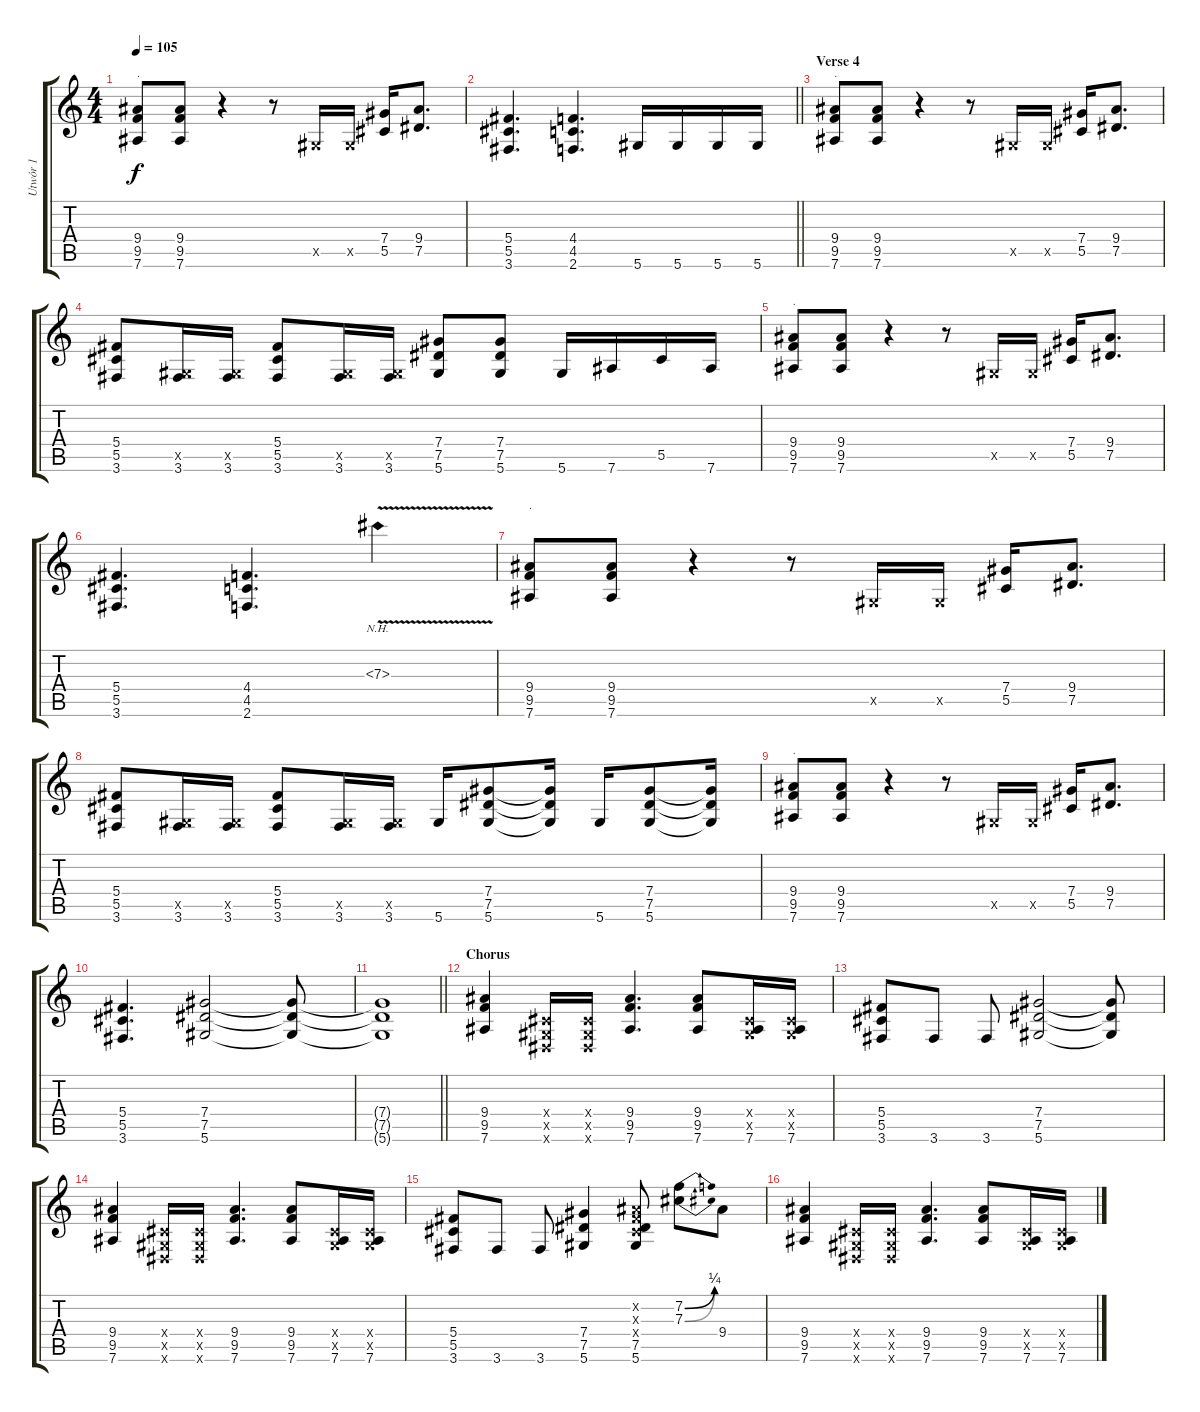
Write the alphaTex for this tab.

\track ("Utwór 1" "Utwór 1") {instrument overdrivenguitar}
\staff {score tabs}
\tuning (Eb4 Bb3 Gb3 Db3 Ab2 Eb2) {hide}
\ts (4 4)
\tempo 105
\clef g2
\ks c
(9.4 9.5 7.6).8{txt "." dy f} (9.4 9.5 7.6).8 r.4 r.8 0.5{x}.16 0.5{x}.16 (7.4 5.5).16 (9.4 7.5).8{d} |
\barLineRight lightlight
(5.4 5.5 3.6).4{d} (4.4 4.5 2.6).4{d} 5.6.16 5.6.16 5.6.16 5.6.16 |
\section ("" "Verse 4")
(9.4 9.5 7.6).8{txt "."} (9.4 9.5 7.6).8 r.4 r.8 0.5{x}.16 0.5{x}.16 (7.4 5.5).16 (9.4 7.5).8{d} |
(5.4 5.5 3.6).8 (0.5{x} 3.6).16 (0.5{x} 3.6).16 (5.4 5.5 3.6).8 (0.5{x} 3.6).16 (0.5{x} 3.6).16 (7.4 7.5 5.6).8 (7.4 7.5 5.6).8 5.6.16 7.6.16 5.5.16 7.6.16 |
(9.4 9.5 7.6).8{txt "."} (9.4 9.5 7.6).8 r.4 r.8 0.5{x}.16 0.5{x}.16 (7.4 5.5).16 (9.4 7.5).8{d} |
(5.4 5.5 3.6).4{d} (4.4 4.5 2.6).4{d} 7.3{nh v}.4 |
(9.4 9.5 7.6).8{txt "."} (9.4 9.5 7.6).8 r.4 r.8 0.5{x}.16 0.5{x}.16 (7.4 5.5).16 (9.4 7.5).8{d} |
(5.4 5.5 3.6).8 (0.5{x} 3.6).16 (0.5{x} 3.6).16 (5.4 5.5 3.6).8 (0.5{x} 3.6).16 (0.5{x} 3.6).16 5.6.16 (7.4 7.5 5.6).8 (7.4{t} 7.5{t} 5.6{t}).16 5.6.16 (7.4 7.5 5.6).8 (7.4{t} 7.5{t} 5.6{t}).16 |
(9.4 9.5 7.6).8{txt "."} (9.4 9.5 7.6).8 r.4 r.8 0.5{x}.16 0.5{x}.16 (7.4 5.5).16 (9.4 7.5).8{d} |
(5.4 5.5 3.6).4{d} (7.4 7.5 5.6).2 (7.4{t} 7.5{t} 5.6{t}).8 |
\barLineRight lightlight
(7.4{t} 7.5{t} 5.6{t}).1 |
\section ("" "Chorus")
(9.4 9.5 7.6).4 (0.4{x} 0.5{x} 0.6{x}).16 (0.4{x} 0.5{x} 0.6{x}).16 (9.4 9.5 7.6).4{d} (9.4 9.5 7.6).8 (0.4{x} 0.5{x} 7.6).16 (0.4{x} 0.5{x} 7.6).16 |
(5.4 5.5 3.6).8 3.6.8 3.6.8 (7.4 7.5 5.6).2 (7.4{t} 7.5{t} 5.6{t}).8 |
(9.4 9.5 7.6).4 (0.4{x} 0.5{x} 0.6{x}).16 (0.4{x} 0.5{x} 0.6{x}).16 (9.4 9.5 7.6).4{d} (9.4 9.5 7.6).8 (0.4{x} 0.5{x} 7.6).16 (0.4{x} 0.5{x} 7.6).16 |
(5.4 5.5 3.6).8 3.6.8 3.6.8 (7.4 7.5 5.6).4 (0.2{x} 0.3{x} 0.4{x} 7.5 5.6).8 (7.2{be (bend 0 0 60 1)} 7.3{be (bend 0 0 60 1)}).8 9.4.8 |
(9.4 9.5 7.6).4 (0.4{x} 0.5{x} 0.6{x}).16 (0.4{x} 0.5{x} 0.6{x}).16 (9.4 9.5 7.6).4{d} (9.4 9.5 7.6).8 (0.4{x} 0.5{x} 7.6).16 (0.4{x} 0.5{x} 7.6).16
